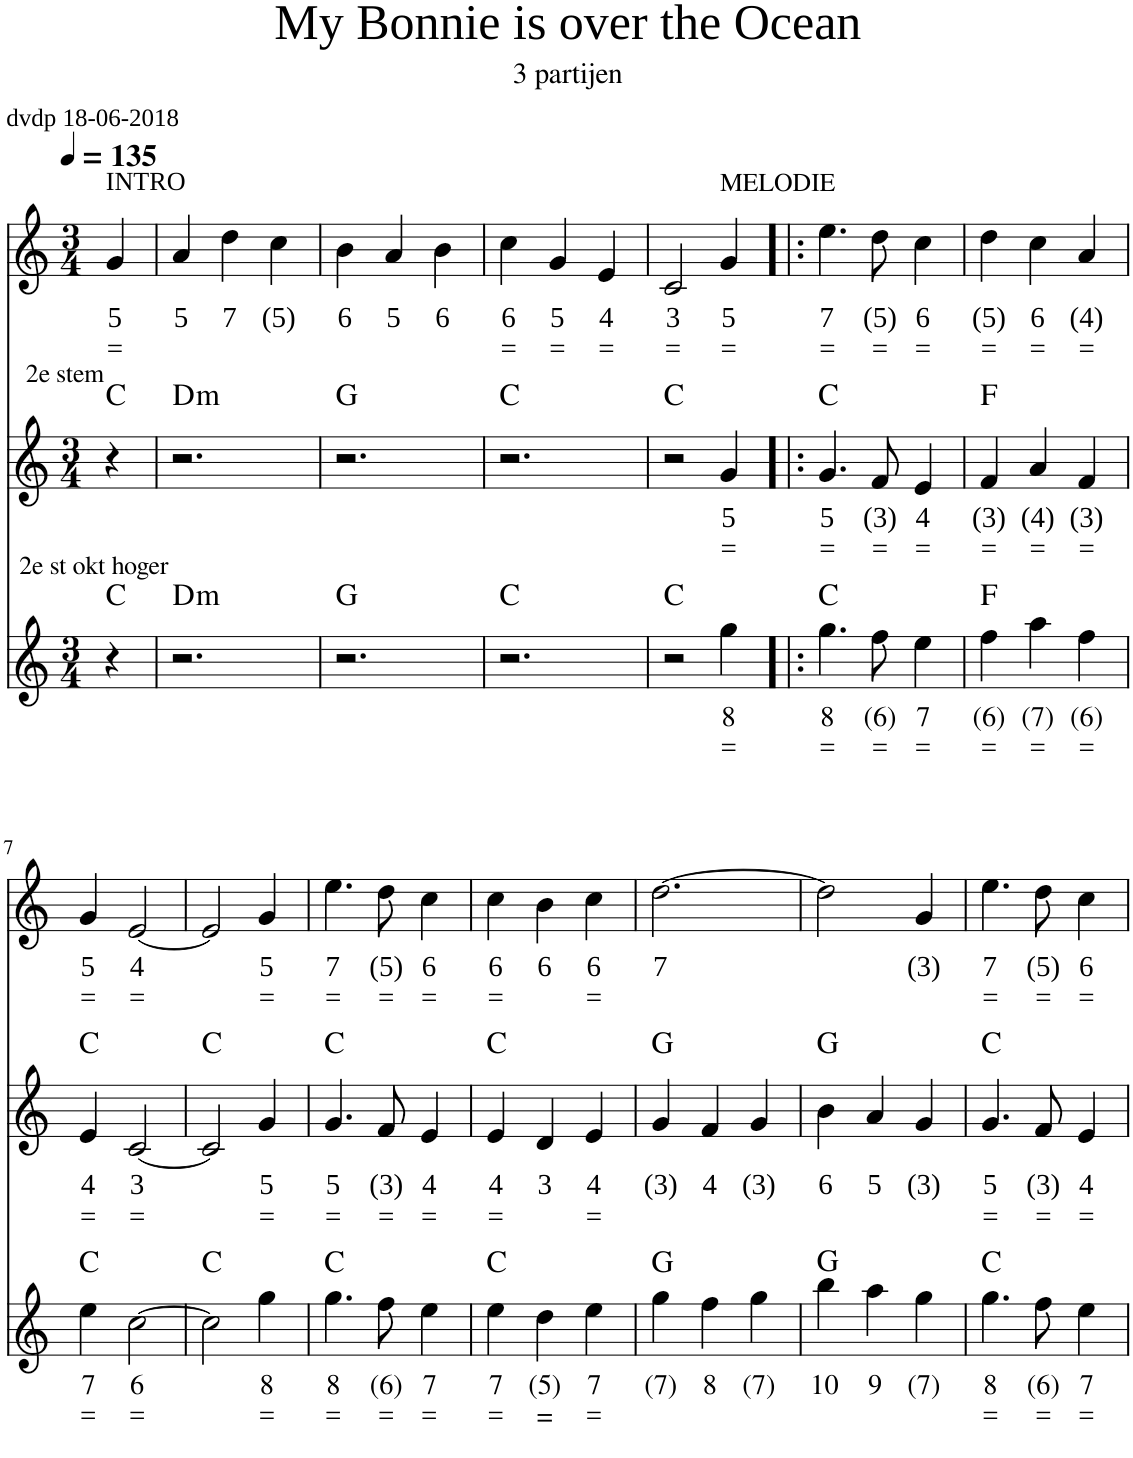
**kern	**text	**text	**harte	**kern	**text	**text	**harte	**kern	**text	**text
*part3	*part3	*part3	*part3	*part2	*part2	*part2	*part2	*part1	*part1	*part1
*staff3	*staff3	*staff3	*	*staff2	*staff2	*staff2	*	*staff1	*staff1	*staff1
*I"Stem	*	*	*	*I"Voice	*	*	*	*I"Voice	*	*
*clefG2	*	*	*	*clefG2	*	*	*	*clefG2	*	*
*k[]	*	*	*	*k[]	*	*	*	*k[]	*	*
*M3/4	*	*	*	*M3/4	*	*	*	*M3/4	*	*
*MM135	*	*	*	*MM135	*	*	*	*MM135	*	*
=	=	=	=	=	=	=	=	=	=	=
!	!	!	!	!	!	!	!	!LO:TX:a:t=INTRO	!	!
!	!	!	!	!LO:TX:a:t=2e stem	!	!	!	!	!	!
!LO:TX:a:t=2e st okt hoger	!	!	!	!	!	!	!	!	!	!
!	!	!	!	!	!	!	!	!	!LO:LY:b	!LO:LY:b
4r	.	.	C:maj	4r	.	.	C:maj	4g/	5	=
=1	=1	=1	=1	=1	=1	=1	=1	=1	=1	=1
!	!	!	!LO:H:kt=m	!	!	!	!LO:H:kt=m	!	!LO:LY:b	!
2.r	.	.	D:min	2.r	.	.	D:min	4a/	5	.
!	!	!	!	!	!	!	!	!	!LO:LY:b	!
.	.	.	.	.	.	.	.	4dd\	7	.
!	!	!	!	!	!	!	!	!	!LO:LY:b	!
.	.	.	.	.	.	.	.	4cc\	(5)	.
=2	=2	=2	=2	=2	=2	=2	=2	=2	=2	=2
!	!	!	!	!	!	!	!	!	!LO:LY:b	!
2.r	.	.	G:maj	2.r	.	.	G:maj	4b\	6	.
!	!	!	!	!	!	!	!	!	!LO:LY:b	!
.	.	.	.	.	.	.	.	4a/	5	.
!	!	!	!	!	!	!	!	!	!LO:LY:b	!
.	.	.	.	.	.	.	.	4b\	6	.
=3	=3	=3	=3	=3	=3	=3	=3	=3	=3	=3
!	!	!	!	!	!	!	!	!	!LO:LY:b	!LO:LY:b
2.r	.	.	C:maj	2.r	.	.	C:maj	4cc\	6	=
!	!	!	!	!	!	!	!	!	!LO:LY:b	!LO:LY:b
.	.	.	.	.	.	.	.	4g/	5	=
!	!	!	!	!	!	!	!	!	!LO:LY:b	!LO:LY:b
.	.	.	.	.	.	.	.	4e/	4	=
=4	=4	=4	=4	=4	=4	=4	=4	=4	=4	=4
!	!	!	!	!	!	!	!	!	!LO:LY:b	!LO:LY:b
2r	.	.	C:maj	2r	.	.	C:maj	2c/	3	=
!	!	!	!	!	!	!	!	!LO:TX:a:t=MELODIE	!	!
!	!LO:LY:b	!LO:LY:b	!	!	!LO:LY:b	!LO:LY:b	!	!	!LO:LY:b	!LO:LY:b
4gg\	8	=	.	4g/	5	=	.	4g/	5	=
=5!|:	=5!|:	=5!|:	=5!|:	=5!|:	=5!|:	=5!|:	=5!|:	=5!|:	=5!|:	=5!|:
!	!LO:LY:b	!LO:LY:b	!	!	!LO:LY:b	!LO:LY:b	!	!	!LO:LY:b	!LO:LY:b
4.gg\	8	=	C:maj	4.g/	5	=	C:maj	4.ee\	7	=
!	!LO:LY:b	!LO:LY:b	!	!	!LO:LY:b	!LO:LY:b	!	!	!LO:LY:b	!LO:LY:b
8ff\	(6)	=	.	8f/	(3)	=	.	8dd\	(5)	=
!	!LO:LY:b	!LO:LY:b	!	!	!LO:LY:b	!LO:LY:b	!	!	!LO:LY:b	!LO:LY:b
4ee\	7	=	.	4e/	4	=	.	4cc\	6	=
=6	=6	=6	=6	=6	=6	=6	=6	=6	=6	=6
!	!LO:LY:b	!LO:LY:b	!	!	!LO:LY:b	!LO:LY:b	!	!	!LO:LY:b	!LO:LY:b
4ff\	(6)	=	F:maj	4f/	(3)	=	F:maj	4dd\	(5)	=
!	!LO:LY:b	!LO:LY:b	!	!	!LO:LY:b	!LO:LY:b	!	!	!LO:LY:b	!LO:LY:b
4aa\	(7)	=	.	4a/	(4)	=	.	4cc\	6	=
!	!LO:LY:b	!LO:LY:b	!	!	!LO:LY:b	!LO:LY:b	!	!	!LO:LY:b	!LO:LY:b
4ff\	(6)	=	.	4f/	(3)	=	.	4a/	(4)	=
!!LO:LB:g=z
=7	=7	=7	=7	=7	=7	=7	=7	=7	=7	=7
!	!LO:LY:b	!LO:LY:b	!	!	!LO:LY:b	!LO:LY:b	!	!	!LO:LY:b	!LO:LY:b
4ee\	7	=	C:maj	4e/	4	=	C:maj	4g/	5	=
!	!LO:LY:b	!LO:LY:b	!	!	!LO:LY:b	!LO:LY:b	!	!	!LO:LY:b	!LO:LY:b
[2cc\	6	=	.	[2c/	3	=	.	[2e/	4	=
=8	=8	=8	=8	=8	=8	=8	=8	=8	=8	=8
2cc\]	.	.	C:maj	2c/]	.	.	C:maj	2e/]	.	.
!	!LO:LY:b	!LO:LY:b	!	!	!LO:LY:b	!LO:LY:b	!	!	!LO:LY:b	!LO:LY:b
4gg\	8	=	.	4g/	5	=	.	4g/	5	=
=9	=9	=9	=9	=9	=9	=9	=9	=9	=9	=9
!	!LO:LY:b	!LO:LY:b	!	!	!LO:LY:b	!LO:LY:b	!	!	!LO:LY:b	!LO:LY:b
4.gg\	8	=	C:maj	4.g/	5	=	C:maj	4.ee\	7	=
!	!LO:LY:b	!LO:LY:b	!	!	!LO:LY:b	!LO:LY:b	!	!	!LO:LY:b	!LO:LY:b
8ff\	(6)	=	.	8f/	(3)	=	.	8dd\	(5)	=
!	!LO:LY:b	!LO:LY:b	!	!	!LO:LY:b	!LO:LY:b	!	!	!LO:LY:b	!LO:LY:b
4ee\	7	=	.	4e/	4	=	.	4cc\	6	=
=10	=10	=10	=10	=10	=10	=10	=10	=10	=10	=10
!	!LO:LY:b	!LO:LY:b	!	!	!LO:LY:b	!LO:LY:b	!	!	!LO:LY:b	!LO:LY:b
4ee\	7	=	C:maj	4e/	4	=	C:maj	4cc\	6	=
!	!LO:LY:b	!LO:LY:b	!	!	!LO:LY:b	!	!	!	!LO:LY:b	!
4dd\	(5)	=	.	4d/	3	.	.	4b\	6	.
!	!LO:LY:b	!LO:LY:b	!	!	!LO:LY:b	!LO:LY:b	!	!	!LO:LY:b	!LO:LY:b
4ee\	7	=	.	4e/	4	=	.	4cc\	6	=
=11	=11	=11	=11	=11	=11	=11	=11	=11	=11	=11
!	!LO:LY:b	!	!	!	!LO:LY:b	!	!	!	!LO:LY:b	!
4gg\	(7)	.	G:maj	4g/	(3)	.	G:maj	[2.dd\	7	.
!	!LO:LY:b	!	!	!	!LO:LY:b	!	!	!	!	!
4ff\	8	.	.	4f/	4	.	.	.	.	.
!	!LO:LY:b	!	!	!	!LO:LY:b	!	!	!	!	!
4gg\	(7)	.	.	4g/	(3)	.	.	.	.	.
=12	=12	=12	=12	=12	=12	=12	=12	=12	=12	=12
!	!LO:LY:b	!	!	!	!LO:LY:b	!	!	!	!	!
4bb\	10	.	G:maj	4b\	6	.	G:maj	2dd\]	.	.
!	!LO:LY:b	!	!	!	!LO:LY:b	!	!	!	!	!
4aa\	9	.	.	4a/	5	.	.	.	.	.
!	!LO:LY:b	!	!	!	!LO:LY:b	!	!	!	!LO:LY:b	!
4gg\	(7)	.	.	4g/	(3)	.	.	4g/	(3)	.
=13	=13	=13	=13	=13	=13	=13	=13	=13	=13	=13
!	!LO:LY:b	!LO:LY:b	!	!	!LO:LY:b	!LO:LY:b	!	!	!LO:LY:b	!LO:LY:b
4.gg\	8	=	C:maj	4.g/	5	=	C:maj	4.ee\	7	=
!	!LO:LY:b	!LO:LY:b	!	!	!LO:LY:b	!LO:LY:b	!	!	!LO:LY:b	!LO:LY:b
8ff\	(6)	=	.	8f/	(3)	=	.	8dd\	(5)	=
!	!LO:LY:b	!LO:LY:b	!	!	!LO:LY:b	!LO:LY:b	!	!	!LO:LY:b	!LO:LY:b
4ee\	7	=	.	4e/	4	=	.	4cc\	6	=
=	=	=	=	=	=	=	=	=	=	=
*-	*-	*-	*-	*-	*-	*-	*-	*-	*-	*-
